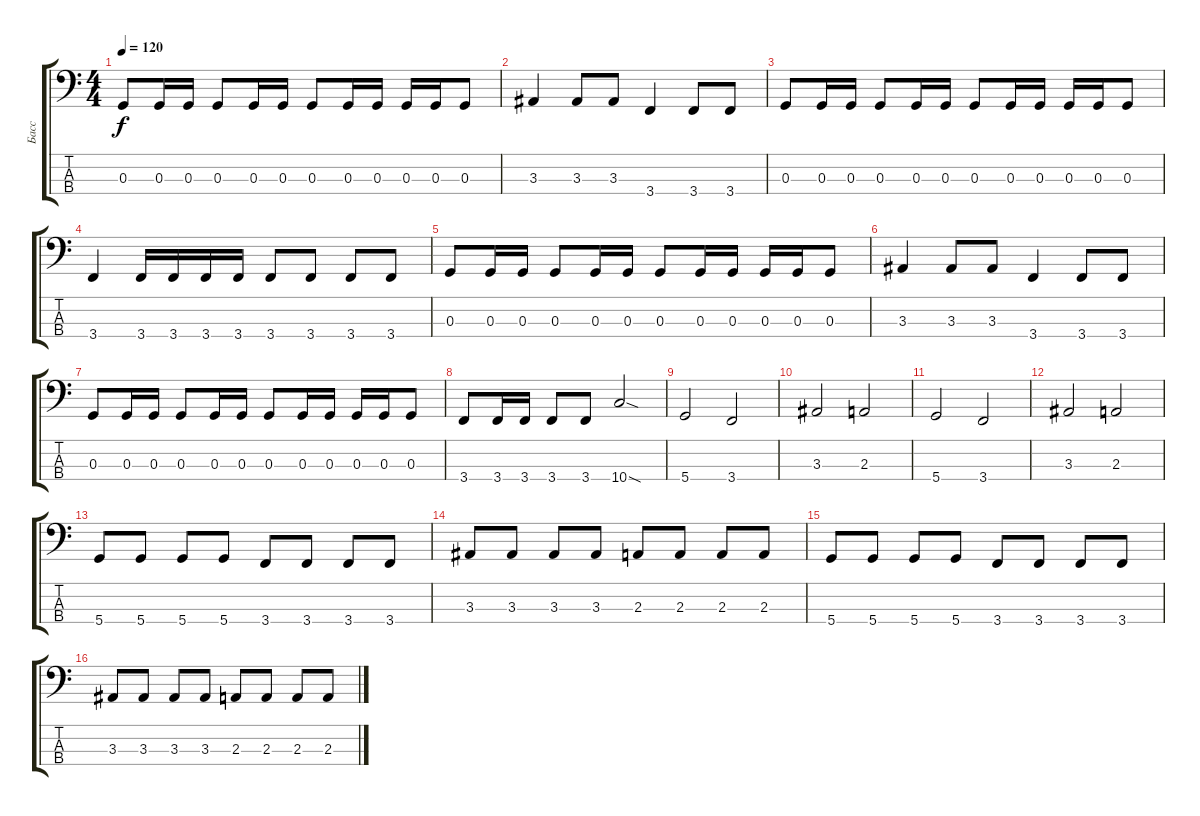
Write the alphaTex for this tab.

\track ("Басс" "Басс") {instrument electricbassfinger}
\staff {score tabs}
\tuning (F2 C2 G1 D1) {hide}
\ts (4 4)
\tempo 120
\clef f4
\ks c
0.3.8{dy f} 0.3.16 0.3.16 0.3.8 0.3.16 0.3.16 0.3.8 0.3.16 0.3.16 0.3.16 0.3.16 0.3.8 |
3.3.4 3.3.8 3.3.8 3.4.4 3.4.8 3.4.8 |
0.3.8 0.3.16 0.3.16 0.3.8 0.3.16 0.3.16 0.3.8 0.3.16 0.3.16 0.3.16 0.3.16 0.3.8 |
3.4.4 3.4.16 3.4.16 3.4.16 3.4.16 3.4.8 3.4.8 3.4.8 3.4.8 |
0.3.8 0.3.16 0.3.16 0.3.8 0.3.16 0.3.16 0.3.8 0.3.16 0.3.16 0.3.16 0.3.16 0.3.8 |
3.3.4 3.3.8 3.3.8 3.4.4 3.4.8 3.4.8 |
0.3.8 0.3.16 0.3.16 0.3.8 0.3.16 0.3.16 0.3.8 0.3.16 0.3.16 0.3.16 0.3.16 0.3.8 |
3.4.8 3.4.16 3.4.16 3.4.8 3.4.8 10.4{sod}.2 |
5.4.2 3.4.2 |
3.3.2 2.3.2 |
5.4.2 3.4.2 |
3.3.2 2.3.2 |
5.4.8 5.4.8 5.4.8 5.4.8 3.4.8 3.4.8 3.4.8 3.4.8 |
3.3.8 3.3.8 3.3.8 3.3.8 2.3.8 2.3.8 2.3.8 2.3.8 |
5.4.8 5.4.8 5.4.8 5.4.8 3.4.8 3.4.8 3.4.8 3.4.8 |
3.3.8 3.3.8 3.3.8 3.3.8 2.3.8 2.3.8 2.3.8 2.3.8
